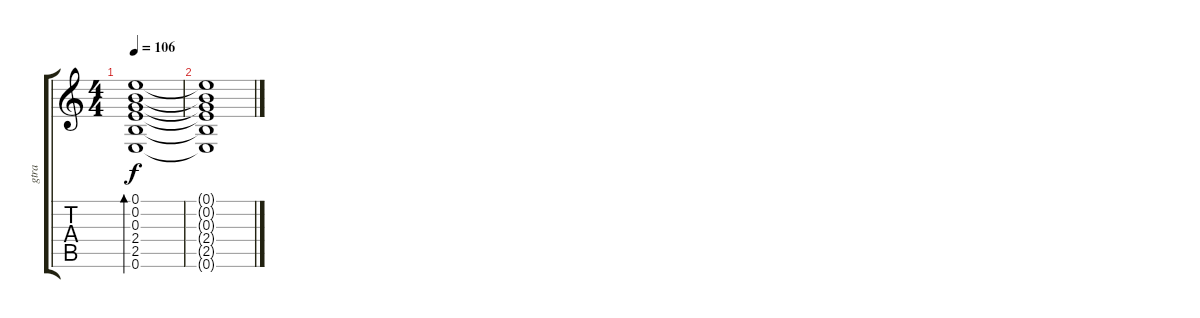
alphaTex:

\track ("gtra" "gtra") {instrument electricguitarclean}
\staff {score tabs}
\tuning (E4 B3 G3 D3 A2 E2) {hide}
\ts (4 4)
\tempo 106
\clef g2
\ks c
(0.1 0.2 0.3 2.4 2.5 0.6).1{bd 480 dy f} |
(0.1{t} 0.2{t} 0.3{t} 2.4{t} 2.5{t} 0.6{t}).1
